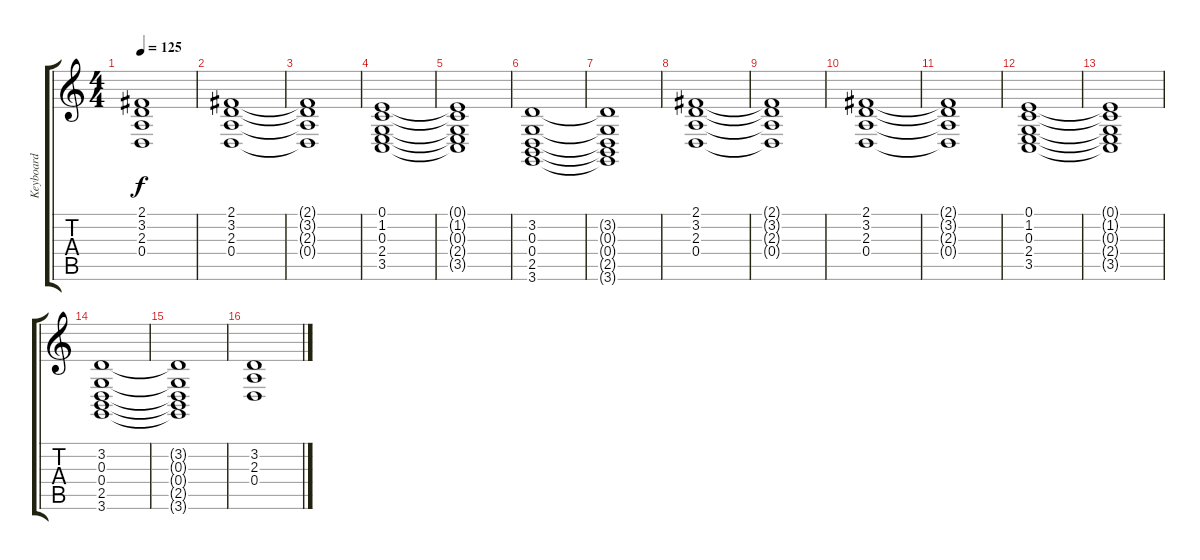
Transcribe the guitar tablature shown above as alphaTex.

\track ("Keyboard" "Keyboard") {instrument synthstrings1}
\staff {score tabs}
\tuning (E4 B3 G3 D3 A2 E2) {hide}
\ts (4 4)
\tempo 125
\clef g2
\ks c
(2.1{t} 3.2{t} 2.3{t} 0.4{t}).1{dy f} |
(2.1 3.2 2.3 0.4).1 |
(2.1{t} 3.2{t} 2.3{t} 0.4{t}).1 |
(0.1 1.2 0.3 2.4 3.5).1 |
(0.1{t} 1.2{t} 0.3{t} 2.4{t} 3.5{t}).1 |
(3.2 0.3 0.4 2.5 3.6).1 |
(3.2{t} 0.3{t} 0.4{t} 2.5{t} 3.6{t}).1 |
(2.1 3.2 2.3 0.4).1 |
(2.1{t} 3.2{t} 2.3{t} 0.4{t}).1 |
(2.1 3.2 2.3 0.4).1 |
(2.1{t} 3.2{t} 2.3{t} 0.4{t}).1 |
(0.1 1.2 0.3 2.4 3.5).1 |
(0.1{t} 1.2{t} 0.3{t} 2.4{t} 3.5{t}).1 |
(3.2 0.3 0.4 2.5 3.6).1 |
(3.2{t} 0.3{t} 0.4{t} 2.5{t} 3.6{t}).1 |
(3.2 2.3 0.4).1
